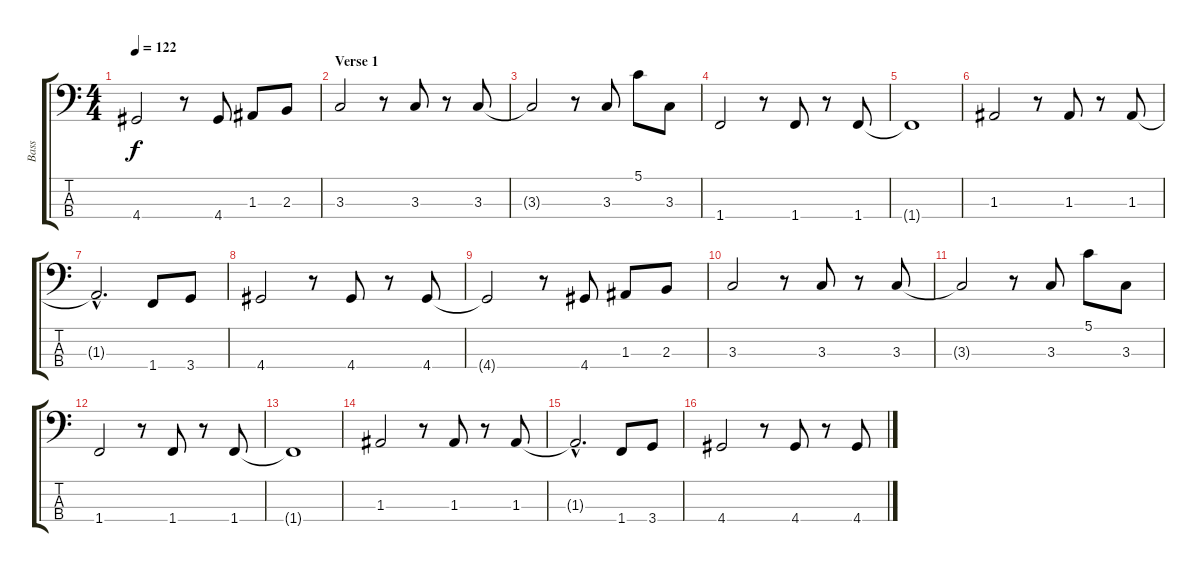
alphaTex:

\track ("Bass" "Bass") {instrument electricbassfinger}
\staff {score tabs}
\tuning (G2 D2 A1 E1) {hide}
\ts (4 4)
\tempo 122
\clef f4
\ks c
4.4{t}.2{dy f} r.8 4.4.8 1.3.8 2.3.8 |
\section ("" "Verse 1")
3.3.2 r.8 3.3.8 r.8 3.3.8 |
3.3{t}.2 r.8 3.3.8 5.1.8 3.3.8 |
1.4.2 r.8 1.4.8 r.8 1.4.8 |
1.4{t}.1 |
1.3.2 r.8 1.3.8 r.8 1.3.8 |
1.3{hac t}.2{d} 1.4.8 3.4.8 |
4.4.2 r.8 4.4.8 r.8 4.4.8 |
4.4{t}.2 r.8 4.4.8 1.3.8 2.3.8 |
3.3.2 r.8 3.3.8 r.8 3.3.8 |
3.3{t}.2 r.8 3.3.8 5.1.8 3.3.8 |
1.4.2 r.8 1.4.8 r.8 1.4.8 |
1.4{t}.1 |
1.3.2 r.8 1.3.8 r.8 1.3.8 |
1.3{hac t}.2{d} 1.4.8 3.4.8 |
4.4.2 r.8 4.4.8 r.8 4.4.8
